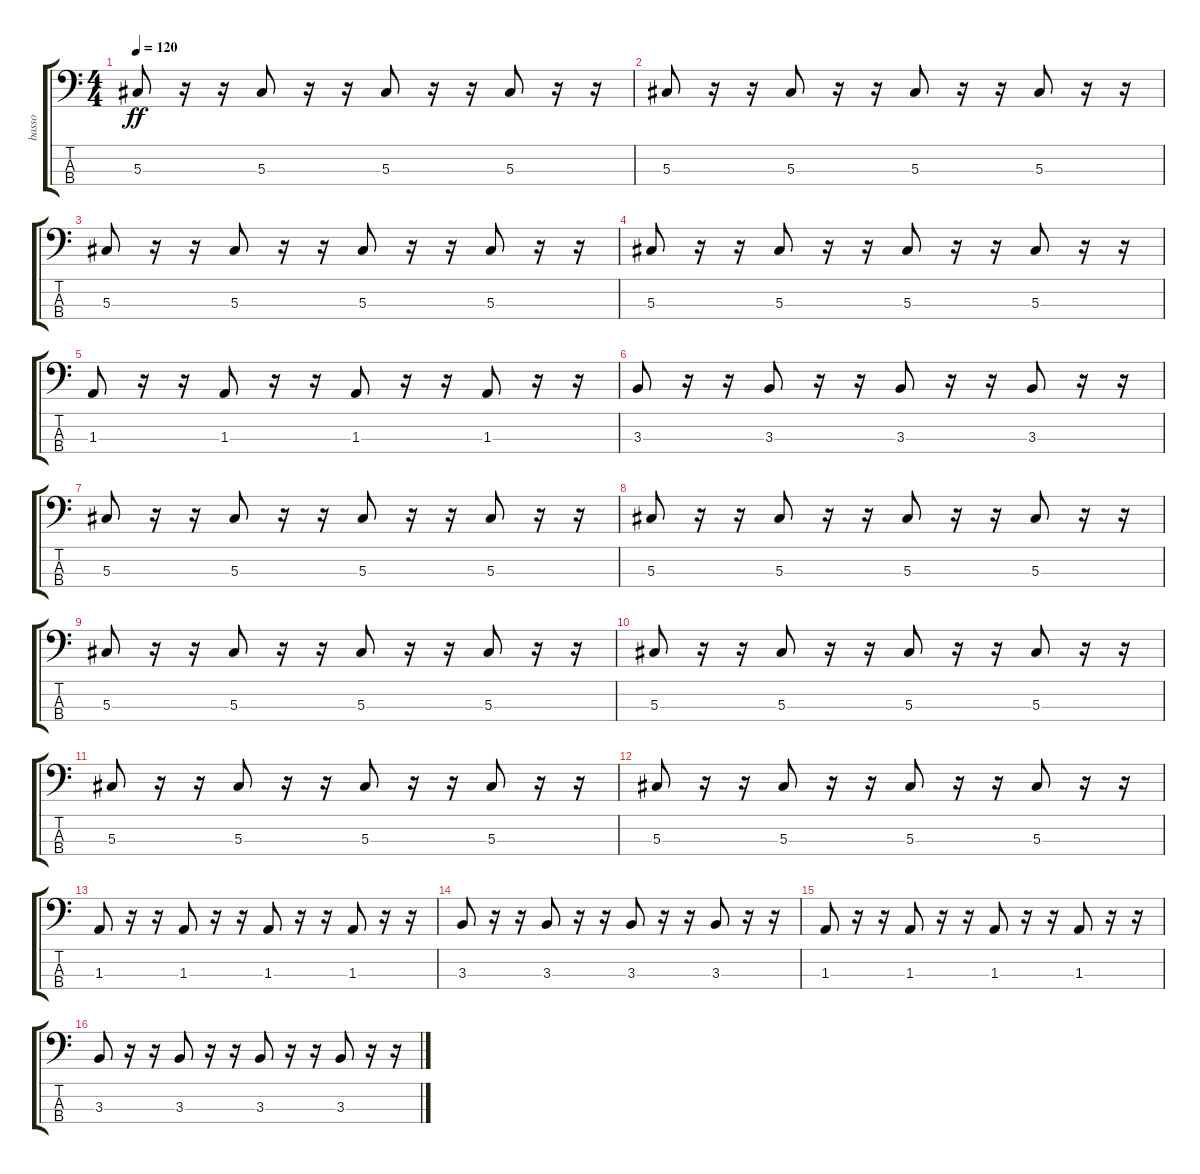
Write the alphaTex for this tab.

\track ("basso" "basso") {instrument electricbasspick}
\staff {score tabs}
\tuning (Gb2 Db2 Ab1 Eb1) {hide}
\ts (4 4)
\tempo 120
\clef f4
\ks c
5.3.8{dy ff} r.16 r.16 5.3.8 r.16 r.16 5.3.8 r.16 r.16 5.3.8 r.16 r.16 |
5.3.8 r.16 r.16 5.3.8 r.16 r.16 5.3.8 r.16 r.16 5.3.8 r.16 r.16 |
5.3.8 r.16 r.16 5.3.8 r.16 r.16 5.3.8 r.16 r.16 5.3.8 r.16 r.16 |
5.3.8 r.16 r.16 5.3.8 r.16 r.16 5.3.8 r.16 r.16 5.3.8 r.16 r.16 |
1.3.8 r.16 r.16 1.3.8 r.16 r.16 1.3.8 r.16 r.16 1.3.8 r.16 r.16 |
3.3.8 r.16 r.16 3.3.8 r.16 r.16 3.3.8 r.16 r.16 3.3.8 r.16 r.16 |
5.3.8 r.16 r.16 5.3.8 r.16 r.16 5.3.8 r.16 r.16 5.3.8 r.16 r.16 |
5.3.8 r.16 r.16 5.3.8 r.16 r.16 5.3.8 r.16 r.16 5.3.8 r.16 r.16 |
5.3.8 r.16 r.16 5.3.8 r.16 r.16 5.3.8 r.16 r.16 5.3.8 r.16 r.16 |
5.3.8 r.16 r.16 5.3.8 r.16 r.16 5.3.8 r.16 r.16 5.3.8 r.16 r.16 |
5.3.8 r.16 r.16 5.3.8 r.16 r.16 5.3.8 r.16 r.16 5.3.8 r.16 r.16 |
5.3.8 r.16 r.16 5.3.8 r.16 r.16 5.3.8 r.16 r.16 5.3.8 r.16 r.16 |
1.3.8 r.16 r.16 1.3.8 r.16 r.16 1.3.8 r.16 r.16 1.3.8 r.16 r.16 |
3.3.8 r.16 r.16 3.3.8 r.16 r.16 3.3.8 r.16 r.16 3.3.8 r.16 r.16 |
1.3.8 r.16 r.16 1.3.8 r.16 r.16 1.3.8 r.16 r.16 1.3.8 r.16 r.16 |
3.3.8 r.16 r.16 3.3.8 r.16 r.16 3.3.8 r.16 r.16 3.3.8 r.16 r.16
